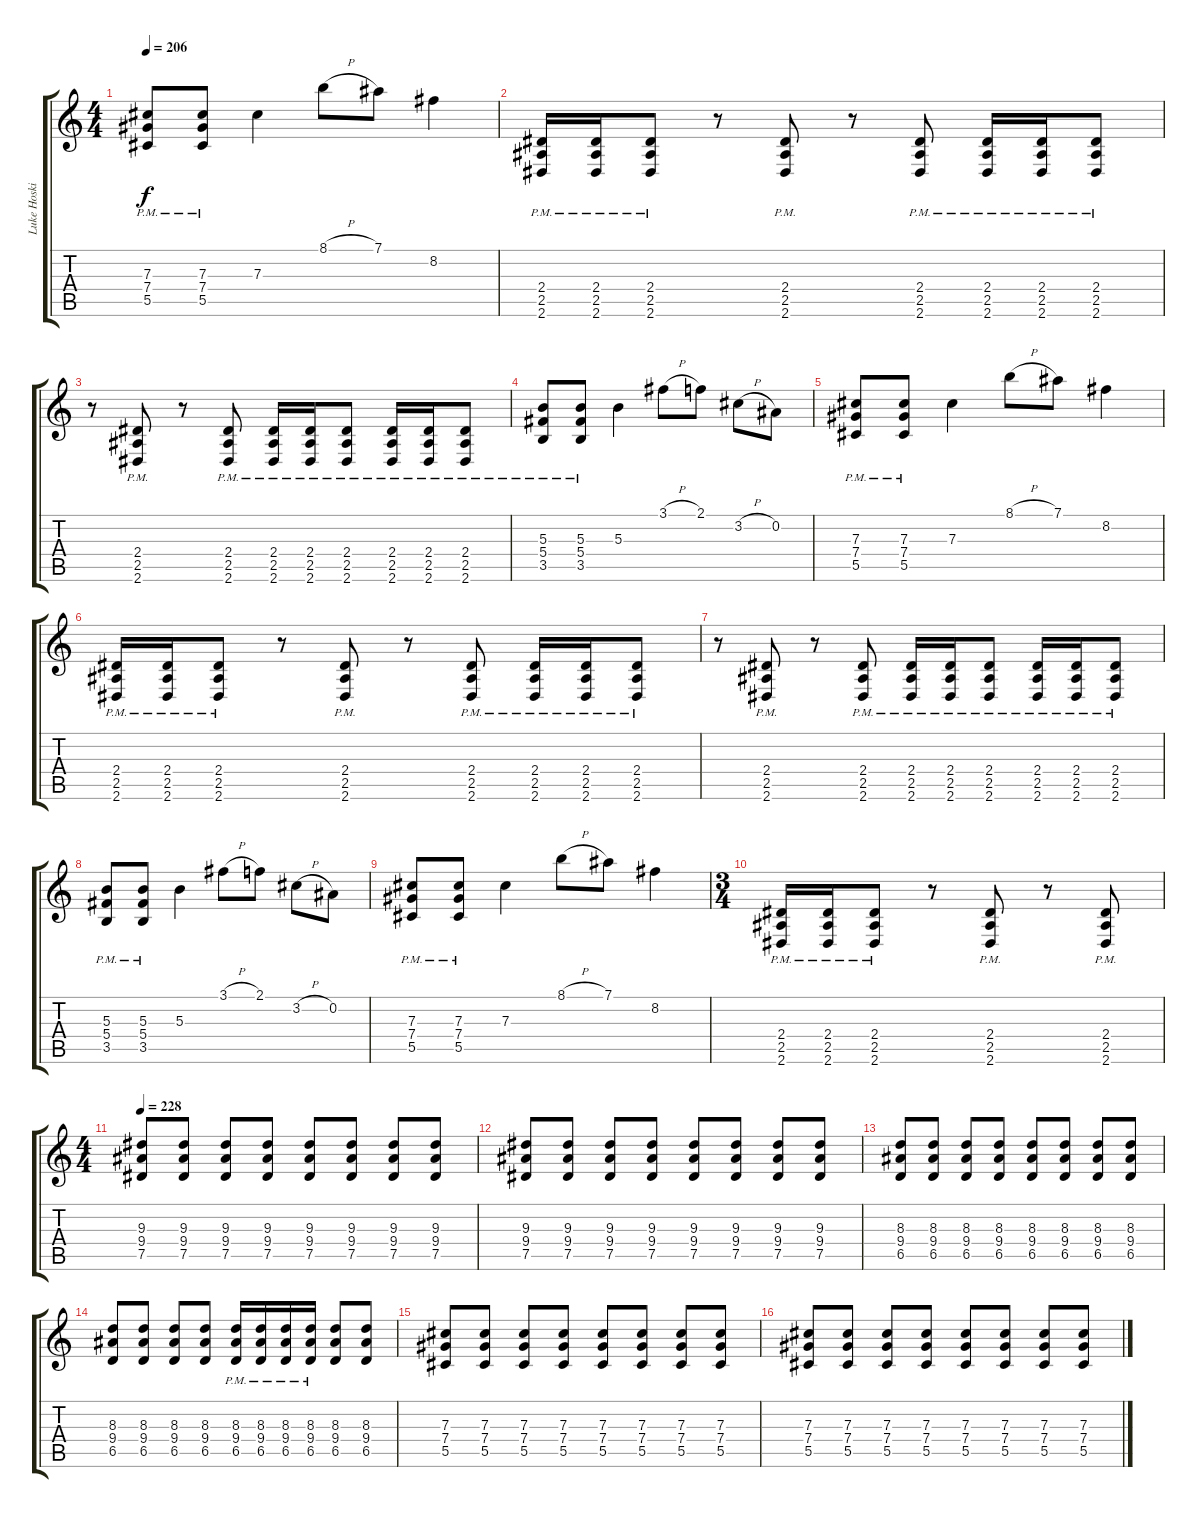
\track ("Luke Hoskin" "Luke Hoski") {instrument distortionguitar}
\staff {score tabs}
\tuning (Eb4 Bb3 Gb3 Db3 Ab2 Db2) {hide}
\ts (4 4)
\tempo 206
\clef g2
\ks c
(7.3{pm} 7.4{pm} 5.5{pm}).8{dy f} (7.3{pm} 7.4{pm} 5.5{pm}).8 7.3.4 8.1{h}.8 7.1.8 8.2.4 |
(2.4{pm} 2.5{pm} 2.6{pm}).16 (2.4{pm} 2.5{pm} 2.6{pm}).16 (2.4{pm} 2.5{pm} 2.6{pm}).8 r.8 (2.4{pm} 2.5{pm} 2.6{pm}).8 r.8 (2.4{pm} 2.5{pm} 2.6{pm}).8 (2.4{pm} 2.5{pm} 2.6{pm}).16 (2.4{pm} 2.5{pm} 2.6{pm}).16 (2.4{pm} 2.5{pm} 2.6{pm}).8 |
r.8 (2.4{pm} 2.5{pm} 2.6{pm}).8 r.8 (2.4{pm} 2.5{pm} 2.6{pm}).8 (2.4{pm} 2.5{pm} 2.6{pm}).16 (2.4{pm} 2.5{pm} 2.6{pm}).16 (2.4{pm} 2.5{pm} 2.6{pm}).8 (2.4{pm} 2.5{pm} 2.6{pm}).16 (2.4{pm} 2.5{pm} 2.6{pm}).16 (2.4{pm} 2.5{pm} 2.6{pm}).8 |
(5.3{pm} 5.4{pm} 3.5{pm}).8 (5.3{pm} 5.4{pm} 3.5{pm}).8 5.3.4 3.1{h}.8 2.1.8 3.2{h}.8 0.2.8 |
(7.3{pm} 7.4{pm} 5.5{pm}).8 (7.3{pm} 7.4{pm} 5.5{pm}).8 7.3.4 8.1{h}.8 7.1.8 8.2.4 |
(2.4{pm} 2.5{pm} 2.6{pm}).16 (2.4{pm} 2.5{pm} 2.6{pm}).16 (2.4{pm} 2.5{pm} 2.6{pm}).8 r.8 (2.4{pm} 2.5{pm} 2.6{pm}).8 r.8 (2.4{pm} 2.5{pm} 2.6{pm}).8 (2.4{pm} 2.5{pm} 2.6{pm}).16 (2.4{pm} 2.5{pm} 2.6{pm}).16 (2.4{pm} 2.5{pm} 2.6{pm}).8 |
r.8 (2.4{pm} 2.5{pm} 2.6{pm}).8 r.8 (2.4{pm} 2.5{pm} 2.6{pm}).8 (2.4{pm} 2.5{pm} 2.6{pm}).16 (2.4{pm} 2.5{pm} 2.6{pm}).16 (2.4{pm} 2.5{pm} 2.6{pm}).8 (2.4{pm} 2.5{pm} 2.6{pm}).16 (2.4{pm} 2.5{pm} 2.6{pm}).16 (2.4{pm} 2.5{pm} 2.6{pm}).8 |
(5.3{pm} 5.4{pm} 3.5{pm}).8 (5.3{pm} 5.4{pm} 3.5{pm}).8 5.3.4 3.1{h}.8 2.1.8 3.2{h}.8 0.2.8 |
(7.3{pm} 7.4{pm} 5.5{pm}).8 (7.3{pm} 7.4{pm} 5.5{pm}).8 7.3.4 8.1{h}.8 7.1.8 8.2.4 |
\ts (3 4)
(2.4{pm} 2.5{pm} 2.6{pm}).16 (2.4{pm} 2.5{pm} 2.6{pm}).16 (2.4{pm} 2.5{pm} 2.6{pm}).8 r.8 (2.4{pm} 2.5{pm} 2.6{pm}).8 r.8 (2.4{pm} 2.5{pm} 2.6{pm}).8 |
\ts (4 4)
\tempo 228
(9.3 9.4 7.5).8 (9.3 9.4 7.5).8 (9.3 9.4 7.5).8 (9.3 9.4 7.5).8 (9.3 9.4 7.5).8 (9.3 9.4 7.5).8 (9.3 9.4 7.5).8 (9.3 9.4 7.5).8 |
(9.3 9.4 7.5).8 (9.3 9.4 7.5).8 (9.3 9.4 7.5).8 (9.3 9.4 7.5).8 (9.3 9.4 7.5).8 (9.3 9.4 7.5).8 (9.3 9.4 7.5).8 (9.3 9.4 7.5).8 |
(8.3 9.4 6.5).8 (8.3 9.4 6.5).8 (8.3 9.4 6.5).8 (8.3 9.4 6.5).8 (8.3 9.4 6.5).8 (8.3 9.4 6.5).8 (8.3 9.4 6.5).8 (8.3 9.4 6.5).8 |
(8.3 9.4 6.5).8 (8.3 9.4 6.5).8 (8.3 9.4 6.5).8 (8.3 9.4 6.5).8 (8.3{pm} 9.4{pm} 6.5{pm}).16 (8.3{pm} 9.4{pm} 6.5{pm}).16 (8.3{pm} 9.4{pm} 6.5{pm}).16 (8.3{pm} 9.4{pm} 6.5{pm}).16 (8.3 9.4 6.5).8 (8.3 9.4 6.5).8 |
(7.3 7.4 5.5).8 (7.3 7.4 5.5).8 (7.3 7.4 5.5).8 (7.3 7.4 5.5).8 (7.3 7.4 5.5).8 (7.3 7.4 5.5).8 (7.3 7.4 5.5).8 (7.3 7.4 5.5).8 |
(7.3 7.4 5.5).8 (7.3 7.4 5.5).8 (7.3 7.4 5.5).8 (7.3 7.4 5.5).8 (7.3 7.4 5.5).8 (7.3 7.4 5.5).8 (7.3 7.4 5.5).8 (7.3 7.4 5.5).8
